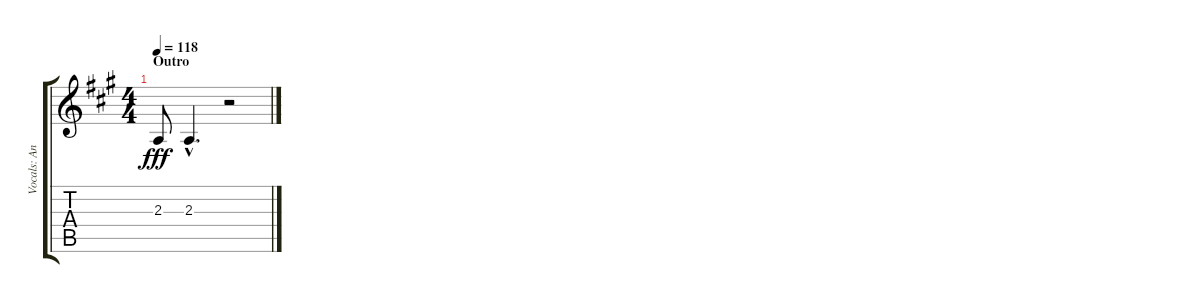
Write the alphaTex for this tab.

\track ("Vocals: Ann" "Vocals: An") {instrument lead2sawtooth}
\staff {score tabs}
\tuning (E4 B3 G3 D3 A2 E2) {hide}
\ts (4 4)
\section ("" "Outro")
\tempo 118
\clef g2
\ks a
2.3{t}.8{dy fff} 2.3{hac}.4{d} r.2
